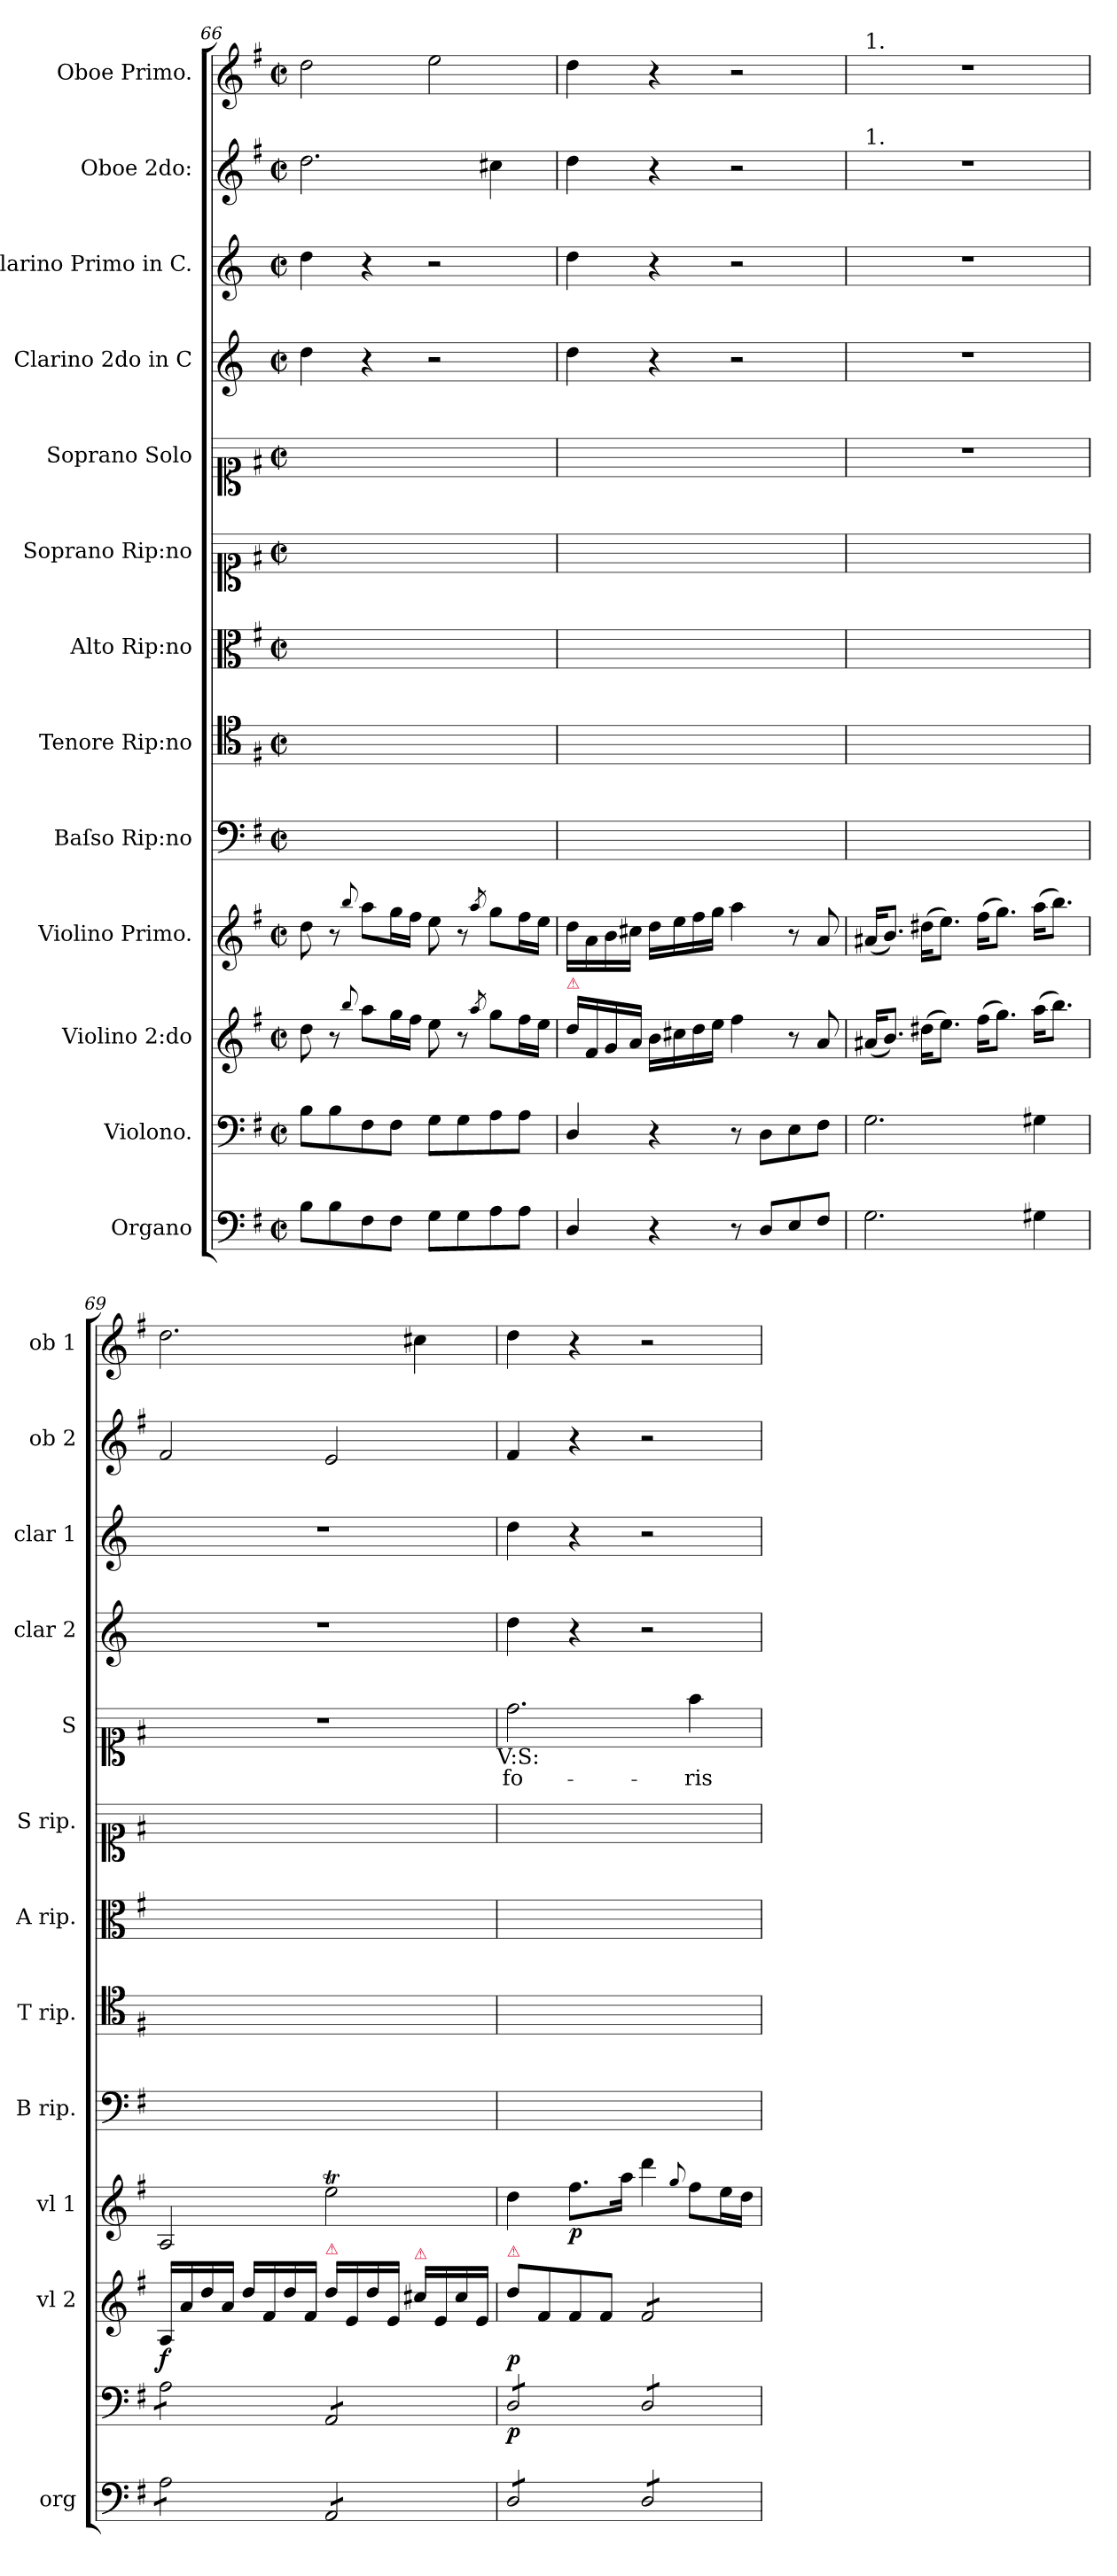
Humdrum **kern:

**kern	**dynam	**kern	**dynam	**kern	**dynam	**kern	**dynam	**kern	**kern	**kern	**kern	**kern	**text	**kern	**kern	**kern	**kern
*part13	*part13	*part12	*part12	*part11	*part11	*part10	*part10	*part9	*part8	*part7	*part6	*part5	*part5	*part4	*part3	*part2	*part1
*staff13	*staff13	*staff12	*staff12	*staff11	*staff11	*staff10	*staff10	*staff9	*staff8	*staff7	*staff6	*staff5	*staff5	*staff4	*staff3	*staff2	*staff1
*I"Organo	*	*I"Violono.	*	*I"Violino 2:do	*	*I"Violino Primo.	*	*I"Baſso Rip:no	*I"Tenore Rip:no	*I"Alto Rip:no	*I"Soprano Rip:no	*I"Soprano Solo	*	*I"Clarino 2do in C	*I"clarino Primo in C.	*I"Oboe 2do:	*I"Oboe Primo.
*I'org	*	*	*	*I'vl 2	*	*I'vl 1	*	*I'B rip.	*I'T rip.	*I'A rip.	*I'S rip.	*I'S	*	*I'clar 2	*I'clar 1	*I'ob 2	*I'ob 1
*clefF4	*	*clefF4	*	*clefG2	*	*clefG2	*	*clefF4	*clefC4	*clefC3	*clefC1	*clefC1	*	*clefG2	*clefG2	*clefG2	*clefG2
*k[f#]	*	*k[f#]	*	*k[f#]	*	*k[f#]	*	*k[f#]	*k[f#]	*k[f#]	*k[f#]	*k[f#]	*	*k[]	*k[]	*k[f#]	*k[f#]
*G:	*	*G:	*	*G:	*	*G:	*	*G:	*G:	*G:	*G:	*G:	*	*	*	*G:	*G:
*M2/2	*	*M2/2	*	*M2/2	*	*M2/2	*	*M2/2	*M2/2	*M2/2	*M2/2	*M2/2	*	*M2/2	*M2/2	*M2/2	*M2/2
*met(c|)	*	*met(c|)	*	*met(c|)	*	*met(c|)	*	*met(c|)	*met(c|)	*met(c|)	*met(c|)	*met(c|)	*	*met(c|)	*met(c|)	*met(c|)	*met(c|)
=66	=66	=66	=66	=66	=66	=66	=66	=66	=66	=66	=66	=66	=66	=66	=66	=66	=66
8B\L	.	8B\L	.	8dd\	.	8dd\	.	1ryy	1ryy	1ryy	1ryy	1ryy	.	4dd\	4dd\	2.dd\	2dd\
8B\	.	8B\	.	8r	.	8r	.	.	.	.	.	.	.	.	.	.	.
.	.	.	.	8qqbb/	.	8qqbb/	.	.	.	.	.	.	.	.	.	.	.
8F#\	.	8F#\	.	8aa\L	.	8aa\L	.	.	.	.	.	.	.	4r	4r	.	.
8F#\J	.	8F#\J	.	16gg\L	.	16gg\L	.	.	.	.	.	.	.	.	.	.	.
.	.	.	.	16ff#\JJ	.	16ff#\JJ	.	.	.	.	.	.	.	.	.	.	.
8G\L	.	8G\L	.	8ee\	.	8ee\	.	.	.	.	.	.	.	2r	2r	.	2ee\
8G\	.	8G\	.	8r	.	8r	.	.	.	.	.	.	.	.	.	.	.
.	.	.	.	8qaa/	.	8qaa/	.	.	.	.	.	.	.	.	.	.	.
8A\	.	8A\	.	8gg\L	.	8gg\L	.	.	.	.	.	.	.	.	.	4cc#X\	.
8A\J	.	8A\J	.	16ff#\L	.	16ff#\L	.	.	.	.	.	.	.	.	.	.	.
.	.	.	.	16ee\JJ	.	16ee\JJ	.	.	.	.	.	.	.	.	.	.	.
=67	=67	=67	=67	=67	=67	=67	=67	=67	=67	=67	=67	=67	=67	=67	=67	=67	=67
!	!	!	!	!LO:TX:a:color=crimson:t=⚠	!	!	!	!	!	!	!	!	!	!	!	!	!
4D/	.	4D/	.	16dd\LL	.	16dd\LL	.	1ryy	1ryy	1ryy	1ryy	1ryy	.	4dd\	4dd\	4dd\	4dd\
.	.	.	.	16f#/	.	16a\	.	.	.	.	.	.	.	.	.	.	.
.	.	.	.	16g/	.	16b\	.	.	.	.	.	.	.	.	.	.	.
.	.	.	.	16a/JJ	.	16cc#X\JJ	.	.	.	.	.	.	.	.	.	.	.
4r	.	4r	.	16b\LL	.	16dd\LL	.	.	.	.	.	.	.	4r	4r	4r	4r
.	.	.	.	16cc#X\	.	16ee\	.	.	.	.	.	.	.	.	.	.	.
.	.	.	.	16dd\	.	16ff#\	.	.	.	.	.	.	.	.	.	.	.
.	.	.	.	16ee\JJ	.	16gg\JJ	.	.	.	.	.	.	.	.	.	.	.
8r	.	8r	.	4ff#\	.	4aa\	.	.	.	.	.	.	.	2r	2r	2r	2r
8D/L	.	8D\L	.	.	.	.	.	.	.	.	.	.	.	.	.	.	.
8E/	.	8E\	.	8r	.	8r	.	.	.	.	.	.	.	.	.	.	.
8F#/J	.	8F#\J	.	8a/	.	8a/	.	.	.	.	.	.	.	.	.	.	.
=68	=68	=68	=68	=68	=68	=68	=68	=68	=68	=68	=68	=68	=68	=68	=68	=68	=68
!	!	!	!	!	!	!	!	!	!	!	!	!	!	!	!	!	!LO:TX:a:t=1.
!	!	!	!	!	!	!	!	!	!	!	!	!	!	!	!	!LO:TX:a:t=1.	!
2.G\	.	2.G\	.	(16a#X/KL	.	(16a#X/KL	.	1ryy	1ryy	1ryy	1ryy	1r	.	1r	1r	1r	1r
.	.	.	.	8.b/J)	.	8.b/J)	.	.	.	.	.	.	.	.	.	.	.
.	.	.	.	(16dd#X\KL	.	(16dd#X\KL	.	.	.	.	.	.	.	.	.	.	.
.	.	.	.	8.ee\J)	.	8.ee\J)	.	.	.	.	.	.	.	.	.	.	.
.	.	.	.	(16ff#\KL	.	(16ff#\KL	.	.	.	.	.	.	.	.	.	.	.
.	.	.	.	8.gg\J)	.	8.gg\J)	.	.	.	.	.	.	.	.	.	.	.
4G#X\	.	4G#X\	.	(16aa\KL	.	(16aa\KL	.	.	.	.	.	.	.	.	.	.	.
.	.	.	.	8.bb\J)	.	8.bb\J)	.	.	.	.	.	.	.	.	.	.	.
=69	=69	=69	=69	=69	=69	=69	=69	=69	=69	=69	=69	=69	=69	=69	=69	=69	=69
*tremolo	*	*	*	*	*	*	*	*	*	*	*	*	*	*	*	*	*
*	*	*tremolo	*	*	*	*	*	*	*	*	*	*	*	*	*	*	*
8A\L	.	8A\L	.	16A/LL	f	2A/	.	1ryy	1ryy	1ryy	1ryy	1r	.	1r	1r	2f#/	2.dd\
.	.	.	.	16a/	.	.	.	.	.	.	.	.	.	.	.	.	.
8A\	.	8A\	.	16dd/	.	.	.	.	.	.	.	.	.	.	.	.	.
.	.	.	.	16a/JJ	.	.	.	.	.	.	.	.	.	.	.	.	.
8A\	.	8A\	.	16dd/LL	.	.	.	.	.	.	.	.	.	.	.	.	.
.	.	.	.	16f#/	.	.	.	.	.	.	.	.	.	.	.	.	.
8A\J	.	8A\J	.	16dd/	.	.	.	.	.	.	.	.	.	.	.	.	.
.	.	.	.	16f#/JJ	.	.	.	.	.	.	.	.	.	.	.	.	.
!	!	!	!	!LO:TX:a:color=crimson:t=⚠	!	!	!	!	!	!	!	!	!	!	!	!	!
8AA/L	.	8AA/L	.	16dd\LL	.	2eeT\	.	.	.	.	.	.	.	.	.	2e/	.
.	.	.	.	16e/	.	.	.	.	.	.	.	.	.	.	.	.	.
8AA/	.	8AA/	.	16dd\	.	.	.	.	.	.	.	.	.	.	.	.	.
.	.	.	.	16e/JJ	.	.	.	.	.	.	.	.	.	.	.	.	.
!	!	!	!	!LO:TX:a:color=crimson:t=⚠	!	!	!	!	!	!	!	!	!	!	!	!	!
8AA/	.	8AA/	.	16cc#X/LL	.	.	.	.	.	.	.	.	.	.	.	.	4cc#X\
.	.	.	.	16e/	.	.	.	.	.	.	.	.	.	.	.	.	.
8AA/J	.	8AA/J	.	16cc#\	.	.	.	.	.	.	.	.	.	.	.	.	.
.	.	.	.	16e/JJ	.	.	.	.	.	.	.	.	.	.	.	.	.
!	!	!	!	!	!	!	!	!	!	!	!	!LO:TX:b:t=V&colon;S&colon;	!	!	!	!	!
=70	=70	=70	=70	=70	=70	=70	=70	=70	=70	=70	=70	=70	=70	=70	=70	=70	=70
!	!	!	!	!LO:TX:a:color=crimson:t=⚠	!	!	!	!	!	!	!	!	!	!	!	!	!
8D/L	.	8D/L	p	8dd\L	p	4dd\	.	1ryy	1ryy	1ryy	1ryy	2.dd\	fo-	4dd\	4dd\	4f#/	4dd\
8D/	.	8D/	.	8f#/	.	.	.	.	.	.	.	.	.	.	.	.	.
!	!	!	!	!	!	!	!LO:DY:b	!	!	!	!	!	!	!	!	!	!
8D/	.	8D/	.	8f#/	.	8.ff#\L	p	.	.	.	.	.	.	4r	4r	4r	4r
8D/J	.	8D/J	.	8f#/J	.	.	.	.	.	.	.	.	.	.	.	.	.
.	.	.	.	.	.	16aa\Jk	.	.	.	.	.	.	.	.	.	.	.
*	*	*	*	*tremolo	*	*	*	*	*	*	*	*	*	*	*	*	*
8D/L	pia	8D/L	.	8f#/L	.	4ddd\	.	.	.	.	.	.	.	2r	2r	2r	2r
8D/	.	8D/	.	8f#/	.	.	.	.	.	.	.	.	.	.	.	.	.
.	.	.	.	.	.	8qqgg/	.	.	.	.	.	.	.	.	.	.	.
8D/	.	8D/	.	8f#/	.	8ff#\L	.	.	.	.	.	4ff#\	-ris	.	.	.	.
8D/J	.	8D/J	.	8f#/J	.	16ee\L	.	.	.	.	.	.	.	.	.	.	.
*	*	*	*	*Xtremolo	*	*	*	*	*	*	*	*	*	*	*	*	*
*	*	*Xtremolo	*	*	*	*	*	*	*	*	*	*	*	*	*	*	*
*Xtremolo	*	*	*	*	*	*	*	*	*	*	*	*	*	*	*	*	*
.	.	.	.	.	.	16dd\JJ	.	.	.	.	.	.	.	.	.	.	.
=	=	=	=	=	=	=	=	=	=	=	=	=	=	=	=	=	=
*-	*-	*-	*-	*-	*-	*-	*-	*-	*-	*-	*-	*-	*-	*-	*-	*-	*-
